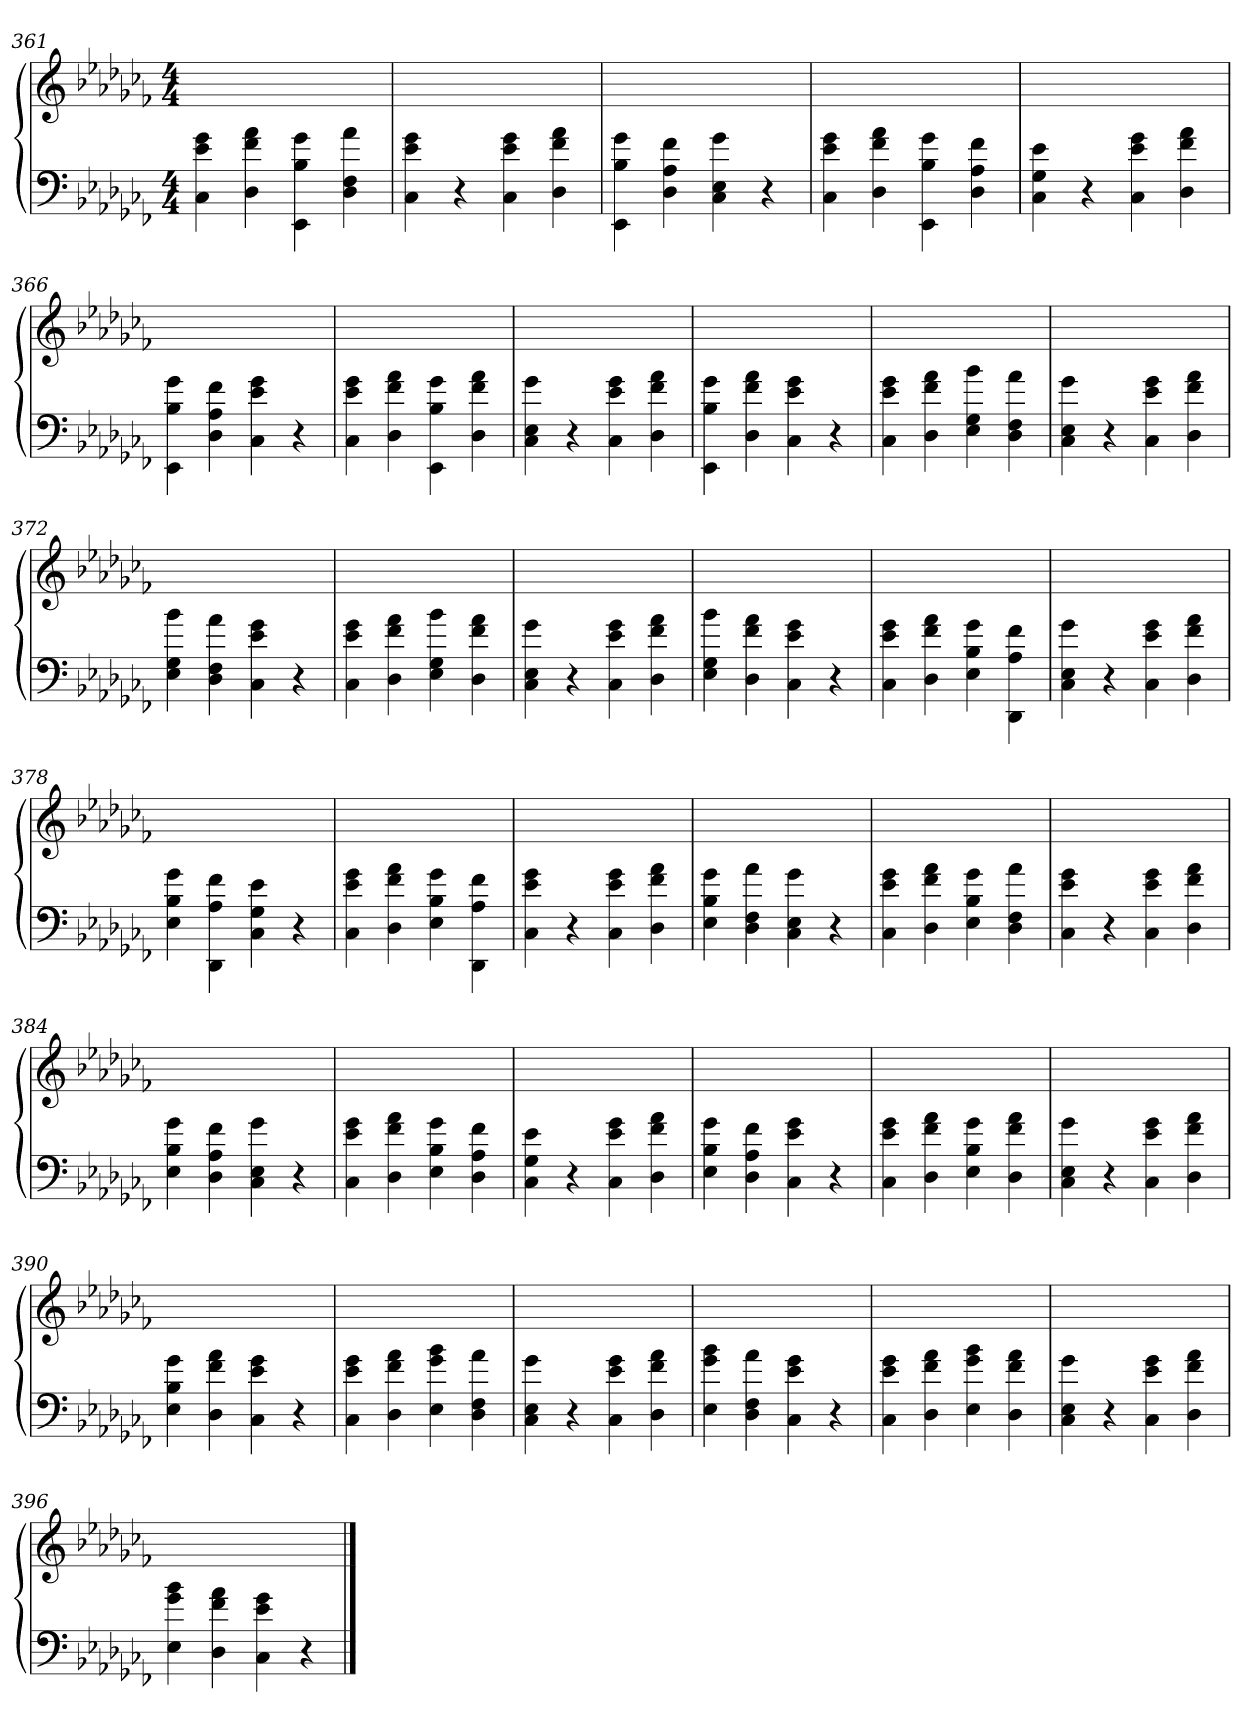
**kern	**kern
*part2	*part1
*staff2	*staff1
*clefF4	*clefG2
*k[b-e-a-d-g-c-f-]	*k[b-e-a-d-g-c-f-]
*C-:	*C-:
*M4/4	*M4/4
=361	=361
4C- 4e- 4g-	1ryy
4D- 4f- 4a-	.
4EE- 4B- 4g-	.
4D- 4F- 4a-	.
=362	=362
4C- 4e- 4g-	1ryy
4r	.
4C- 4e- 4g-	.
4D- 4f- 4a-	.
=363	=363
4EE- 4B- 4g-	1ryy
4D- 4A- 4f-	.
4C- 4E- 4g-	.
4r	.
=364	=364
4C- 4e- 4g-	1ryy
4D- 4f- 4a-	.
4EE- 4B- 4g-	.
4D- 4A- 4f-	.
=365	=365
4C- 4G- 4e-	1ryy
4r	.
4C- 4e- 4g-	.
4D- 4f- 4a-	.
=366	=366
4EE- 4B- 4g-	1ryy
4D- 4A- 4f-	.
4C- 4e- 4g-	.
4r	.
=367	=367
4C- 4e- 4g-	1ryy
4D- 4f- 4a-	.
4EE- 4B- 4g-	.
4D- 4f- 4a-	.
=368	=368
4C- 4E- 4g-	1ryy
4r	.
4C- 4e- 4g-	.
4D- 4f- 4a-	.
=369	=369
4EE- 4B- 4g-	1ryy
4D- 4f- 4a-	.
4C- 4e- 4g-	.
4r	.
=370	=370
4C- 4e- 4g-	1ryy
4D- 4f- 4a-	.
4E- 4G- 4b-	.
4D- 4F- 4a-	.
=371	=371
4C- 4E- 4g-	1ryy
4r	.
4C- 4e- 4g-	.
4D- 4f- 4a-	.
=372	=372
4E- 4G- 4b-	1ryy
4D- 4F- 4a-	.
4C- 4e- 4g-	.
4r	.
=373	=373
4C- 4e- 4g-	1ryy
4D- 4f- 4a-	.
4E- 4G- 4b-	.
4D- 4f- 4a-	.
=374	=374
4C- 4E- 4g-	1ryy
4r	.
4C- 4e- 4g-	.
4D- 4f- 4a-	.
=375	=375
4E- 4G- 4b-	1ryy
4D- 4f- 4a-	.
4C- 4e- 4g-	.
4r	.
=376	=376
4C- 4e- 4g-	1ryy
4D- 4f- 4a-	.
4E- 4B- 4g-	.
4DD- 4A- 4f-	.
=377	=377
4C- 4E- 4g-	1ryy
4r	.
4C- 4e- 4g-	.
4D- 4f- 4a-	.
=378	=378
4E- 4B- 4g-	1ryy
4DD- 4A- 4f-	.
4C- 4G- 4e-	.
4r	.
=379	=379
4C- 4e- 4g-	1ryy
4D- 4f- 4a-	.
4E- 4B- 4g-	.
4DD- 4A- 4f-	.
=380	=380
4C- 4e- 4g-	1ryy
4r	.
4C- 4e- 4g-	.
4D- 4f- 4a-	.
=381	=381
4E- 4B- 4g-	1ryy
4D- 4F- 4a-	.
4C- 4E- 4g-	.
4r	.
=382	=382
4C- 4e- 4g-	1ryy
4D- 4f- 4a-	.
4E- 4B- 4g-	.
4D- 4F- 4a-	.
=383	=383
4C- 4e- 4g-	1ryy
4r	.
4C- 4e- 4g-	.
4D- 4f- 4a-	.
=384	=384
4E- 4B- 4g-	1ryy
4D- 4A- 4f-	.
4C- 4E- 4g-	.
4r	.
=385	=385
4C- 4e- 4g-	1ryy
4D- 4f- 4a-	.
4E- 4B- 4g-	.
4D- 4A- 4f-	.
=386	=386
4C- 4G- 4e-	1ryy
4r	.
4C- 4e- 4g-	.
4D- 4f- 4a-	.
=387	=387
4E- 4B- 4g-	1ryy
4D- 4A- 4f-	.
4C- 4e- 4g-	.
4r	.
=388	=388
4C- 4e- 4g-	1ryy
4D- 4f- 4a-	.
4E- 4B- 4g-	.
4D- 4f- 4a-	.
=389	=389
4C- 4E- 4g-	1ryy
4r	.
4C- 4e- 4g-	.
4D- 4f- 4a-	.
=390	=390
4E- 4B- 4g-	1ryy
4D- 4f- 4a-	.
4C- 4e- 4g-	.
4r	.
=391	=391
4C- 4e- 4g-	1ryy
4D- 4f- 4a-	.
4E- 4g- 4b-	.
4D- 4F- 4a-	.
=392	=392
4C- 4E- 4g-	1ryy
4r	.
4C- 4e- 4g-	.
4D- 4f- 4a-	.
=393	=393
4E- 4g- 4b-	1ryy
4D- 4F- 4a-	.
4C- 4e- 4g-	.
4r	.
=394	=394
4C- 4e- 4g-	1ryy
4D- 4f- 4a-	.
4E- 4g- 4b-	.
4D- 4f- 4a-	.
=395	=395
4C- 4E- 4g-	1ryy
4r	.
4C- 4e- 4g-	.
4D- 4f- 4a-	.
=396	=396
4E- 4g- 4b-	1ryy
4D- 4f- 4a-	.
4C- 4e- 4g-	.
4r	.
==	==
*-	*-
